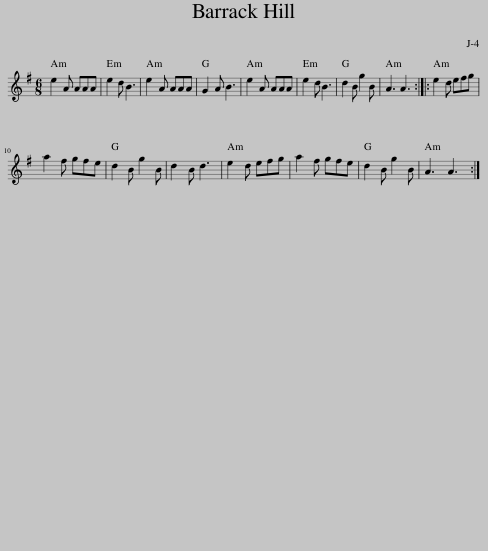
X:1
L:1/8
M:6/8
I:linebreak $
K:G
V:1 treble
V:1
 e2 A AAA | e2 d B3 | e2 A AAA | G2 A B3 | e2 A AAA | %5
 e2 d B3 | d2 B g2 B | A3 A3 :: e2 d efg |$ a2 f gfe | %10
 d2 B g2 B | d2 B d3 | e2 d efg | a2 f gfe | d2 B g2 B | %15
 A3 A3 :| %16
